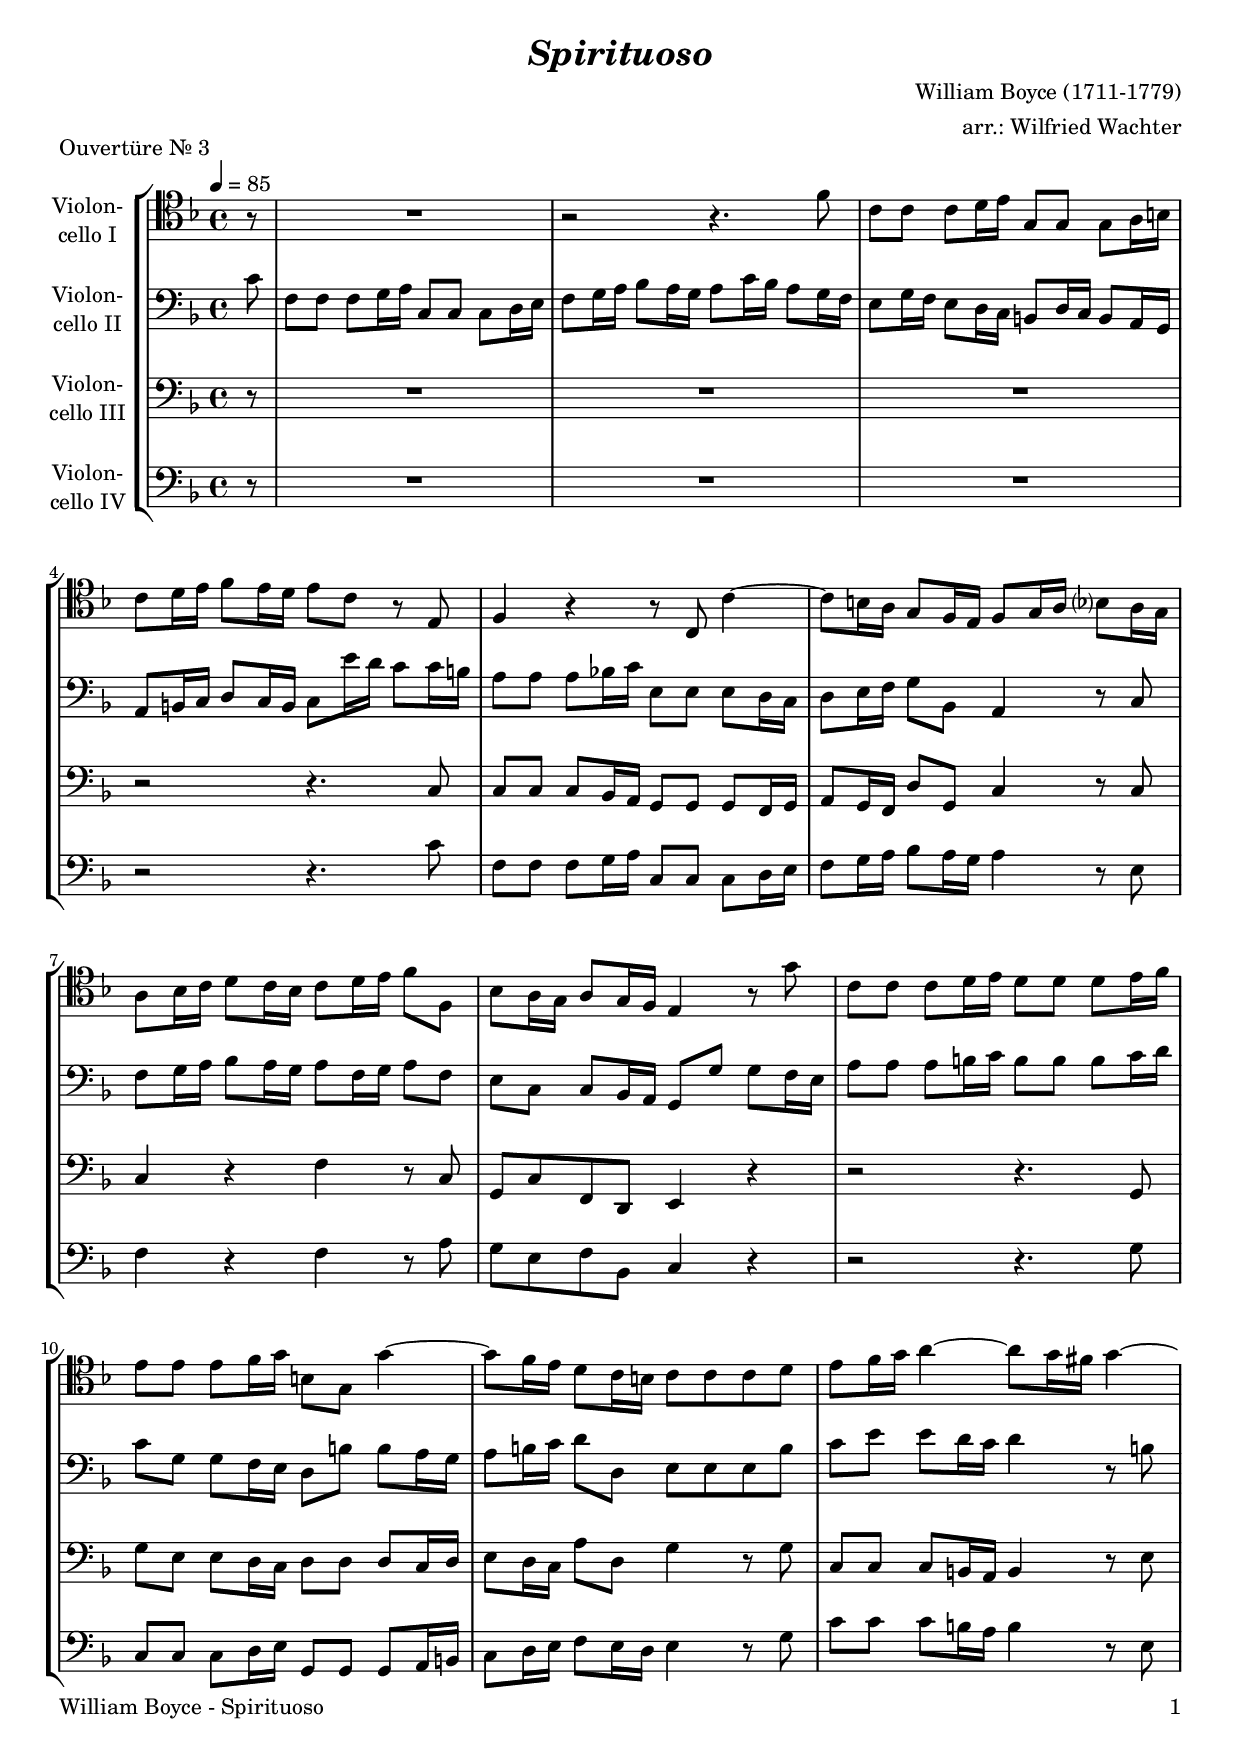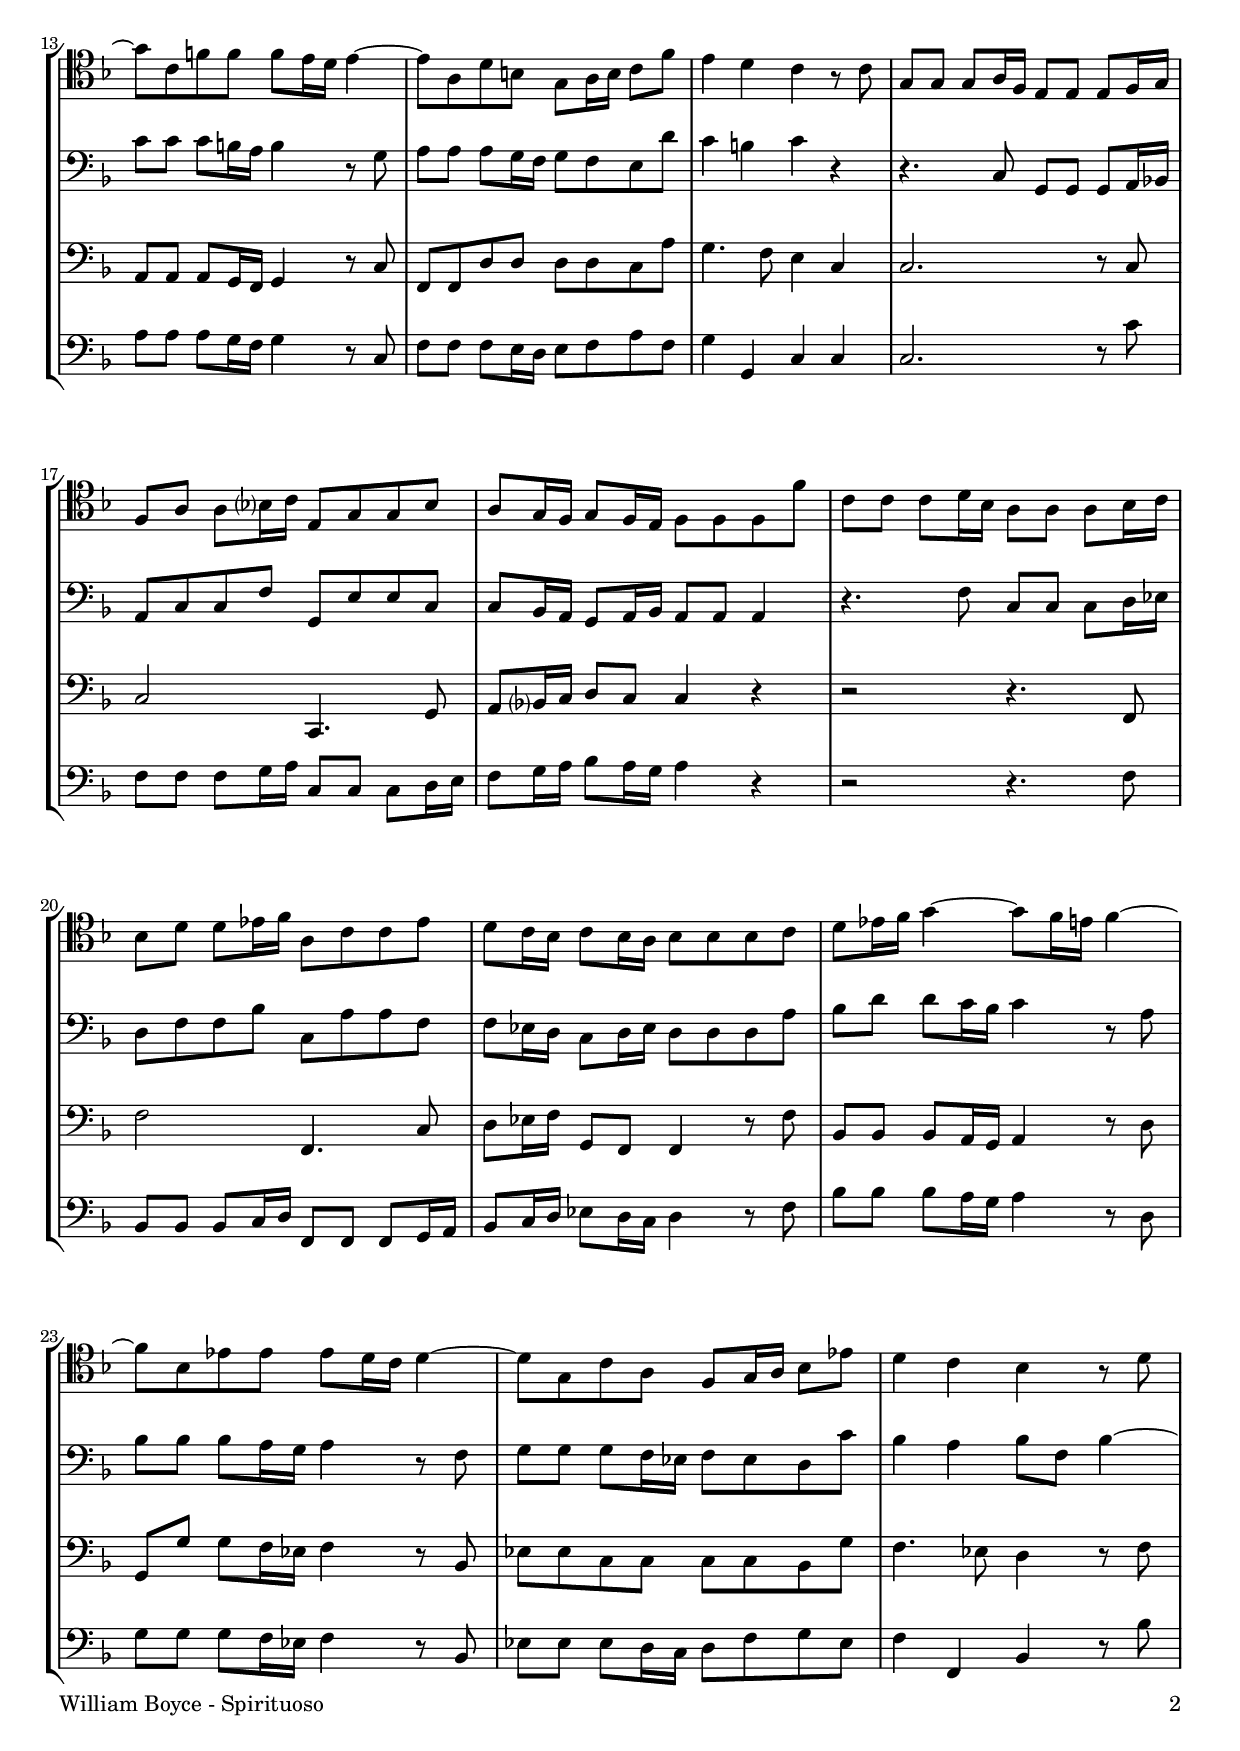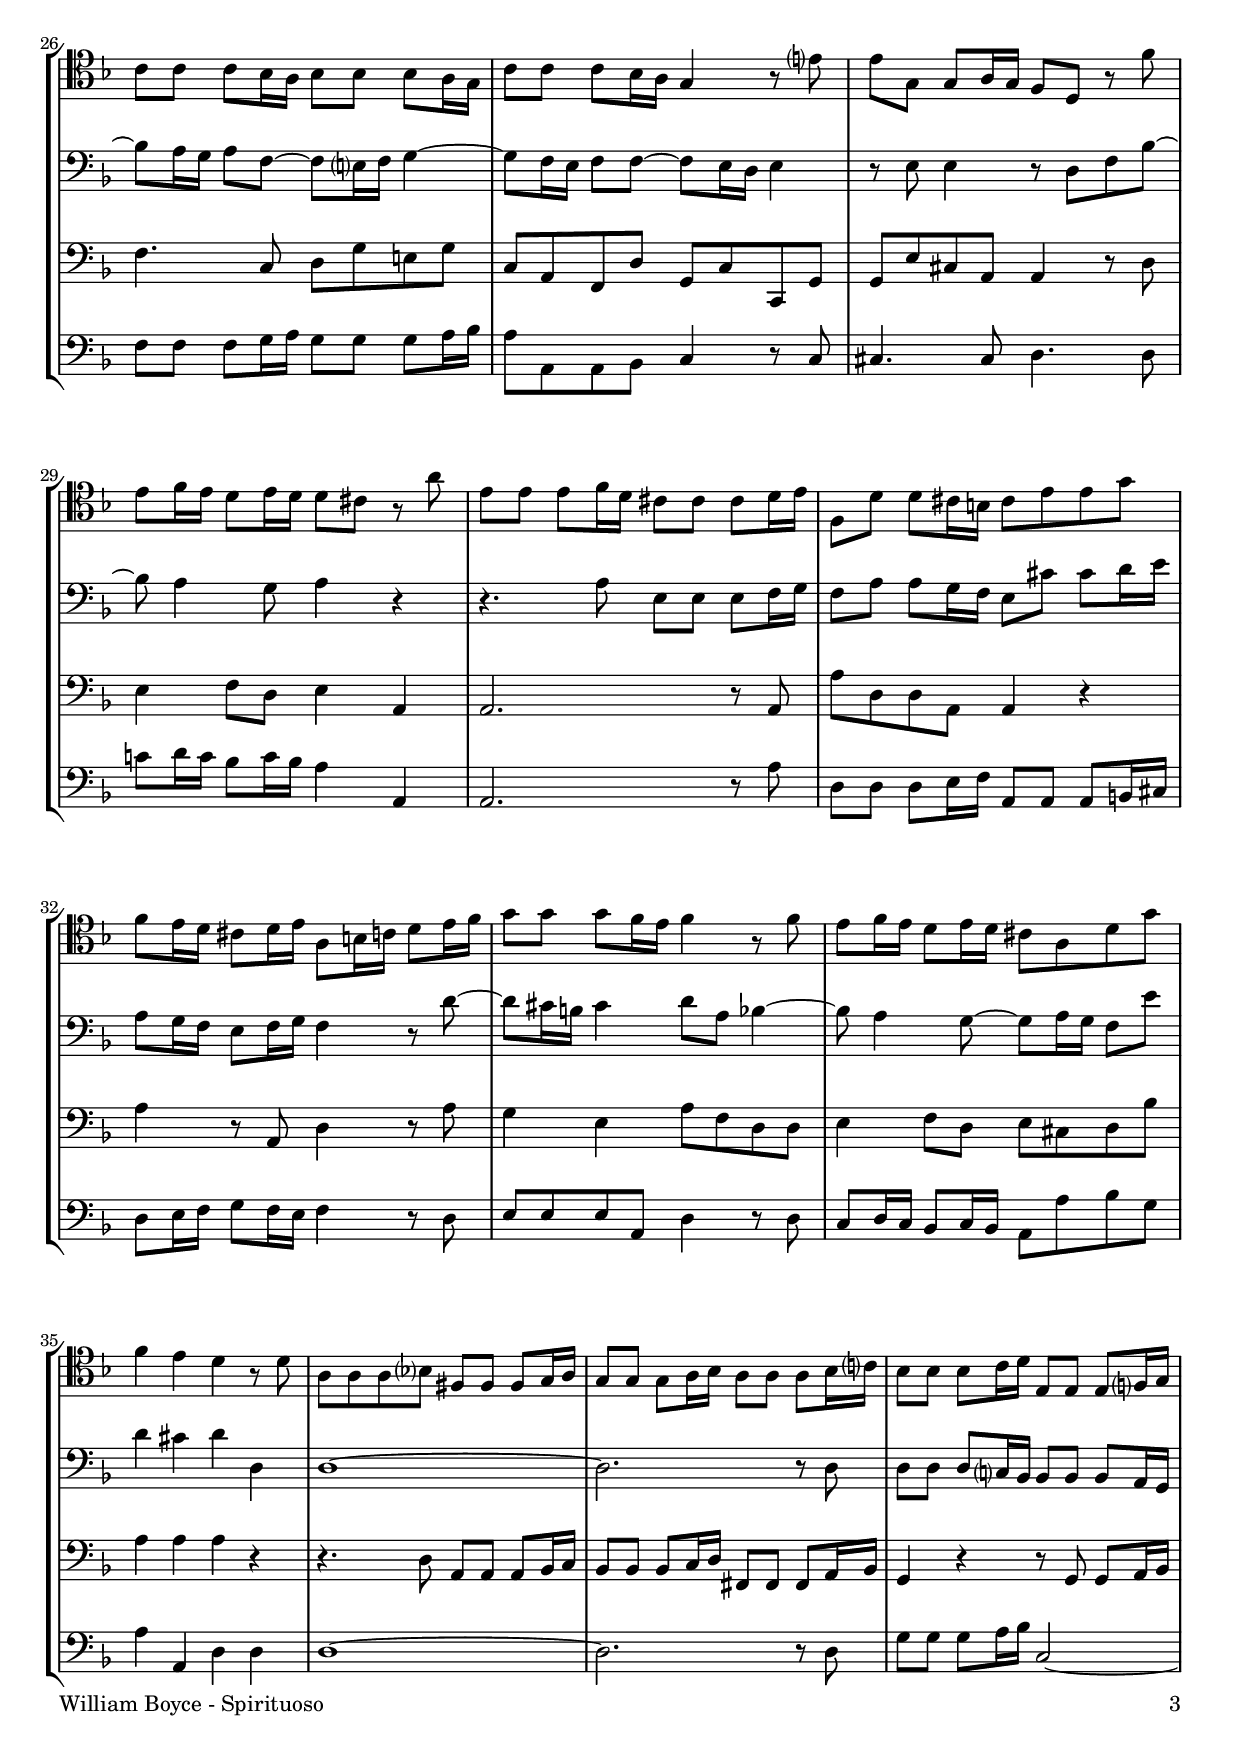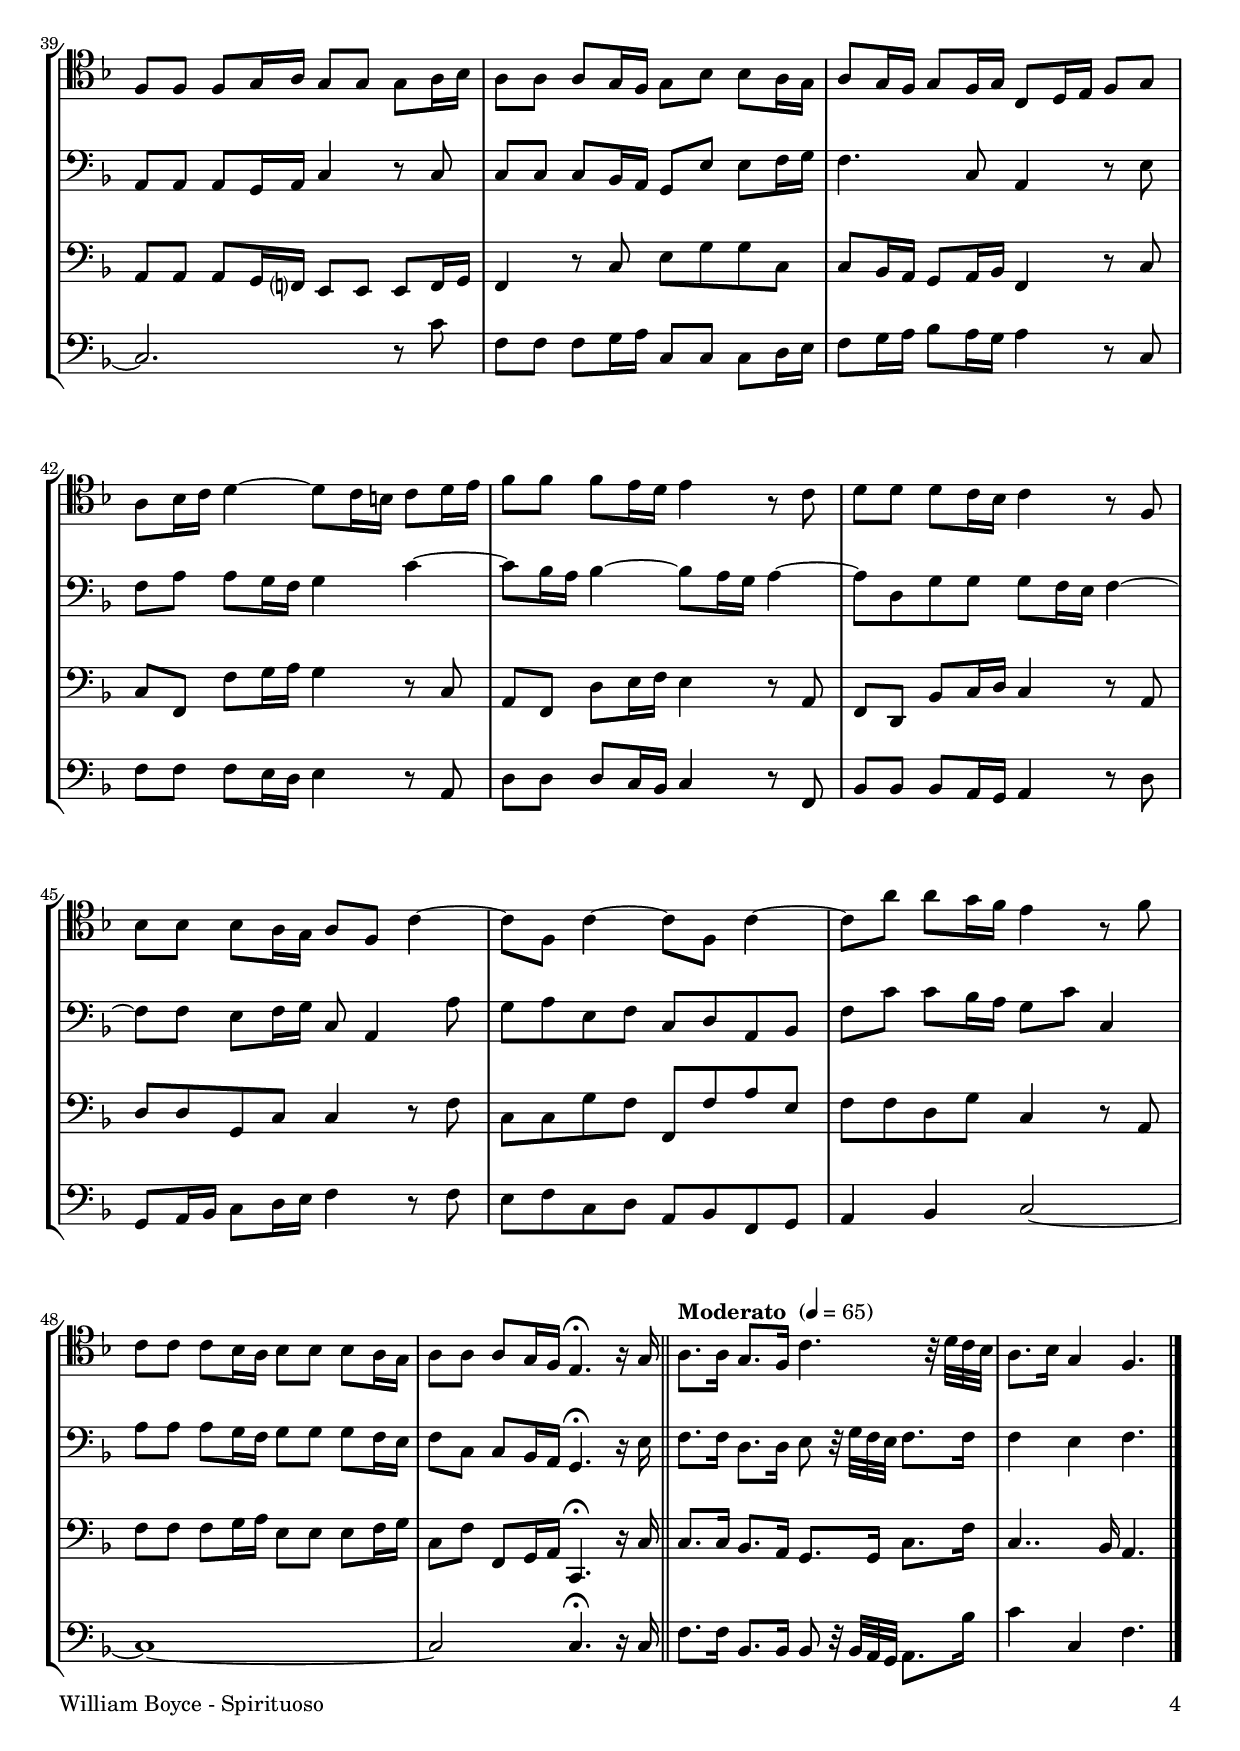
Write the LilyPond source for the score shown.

\version "2.20.2"
\include "deutsch.ly"

#(set-global-staff-size 19)

\header {
  title     = \markup \bold \italic "Spirituoso"
  composer  = "William Boyce (1711-1779)"
  arranger  = "arr.: Wilfried Wachter"
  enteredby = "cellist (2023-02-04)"
  piece     = "Ouvertüre Nr. 3"
}

voiceconsts = {
  \key f \major
  \time 4/4
  \clef "bass"
%  \numericTimeSignature
  \compressEmptyMeasures
  % Set default beaming for all staves
%  \set Timing.beamExceptions = #'()
%  \set Timing.baseMoment     = #(ly:make-moment 1 4)
%  \set Timing.beatStructure  = #'(1 1 1)
  \tempo 4=85
}

micl = "clarinet"
mifl = "flute"
miob = "oboe"
mifh = "french horn"
misx = "tenor sax"
mist = "string ensemble 1"
mivl = "violin"
miba = "cello"
mipz = "pizzicato strings"

mode = { \bar "||" \tempo "Moderato " 4=65 }

va = \relative c' {
  \voiceconsts
  \clef "tenor"

  \partial 8 r8
  R1
  r2 r4. f8
  c c c d16 e g,8 g g a16 h
  c8 d16 e f8 e16 d e8 c r e,
  f4 r r8 c c'4~

  c8 h16 a g8 f16 e f8 g16 a b?8 a16 g
  a8 b16 c d8 c16 b c8 d16 e f8 f,
  b a16 g a8 g16 f e4 r8 g'
  c, c c d16 e d8 d d e16 f

  e8 e e f16 g h,8 g g'4~
  g8 f16 e d8  c16 h c8 c c d
  e f16 g a4~ a8 g16 fis g4~
  g8 c, f! f f e16 d e4~

  e8 a, d h g a16 h c8 f
  e4 d c r8 c
  g g g a16 f e8 e e f16 g
  f8 a a b?16 c e,8 g g b

  a g16 f g8 f16 e f8 f f f'
  c c c d16 b a8 a a b16 c
  b8 d d es16 f a,8 c c es
  d c16 b c8 b16 a b8 b b c

  d es16 f g4~ g8 f16 e f4~
  f8 b, es es es d16 c d4~
  d8 g, c a f g16 a b8 es
  d4 c b r8 d
  c c c b16 a b8 b b a16 g

  c8 c c b16 a g4 r8 e'?
  e g, g a16 g f8 d r f'
  e f16 e d8 e16 d d8 cis r a'
  e e e f16 d cis8 cis cis d16 e

  f,8 d' d cis16 h cis8 e e g
  f e16 d cis8 d16 e a,8 h16 c d8 e16 f
  g8 g g f16 e f4 r8 f
  e f16 e d8 e16 d cis8 a d g

  f4 e d r8 d
  a a a b? fis fis fis g16 a
  g8 g g a16 b a8 a a b16 c?
  b8 b b c16 d e,8 e e f?16 g

  f8 f f g16 a g8 g g a16 b
  a8 a a g16 f g8 b b a16 g
  a8 g16 f g8 f16 g c,8 d16 e f8 g
  a b16 c d4~ d8 c16 h c8 d16 e

  f8 f f e16 d e4 r8 c
  d d d c16 b c4 r8 f,
  b b b a16 g a8 f c'4~
  c8 f, c'4~ c8 f, c'4~
  c8 a' a g16 f e4 r8 f

  c c c b16 a b8 b b a16 g
  a8 a a g16 f e4.\fermata r16 g \mode
  a8. a16 g8. f16 c'4. r32 d c b
  \partial 8*7 a8. b16 g4 f4. \bar "|."
}

vb = \relative c' {
  \voiceconsts

  \partial 8 c8
  f, f f g16 a c,8 c c d16 e
  f8 g16 a b8 a16 g a8 c16 b a8 g16 f
  e8 g16 f e8 d16 c h8 d16 c h8 a16 g

  a8 h16 c d8 c16 h c8 e'16 d c8 c16 h
  a8 a a b!16 c e,8 e e d16 c
  d8 e16 f g8 b, a4 r8 c
  f g16 a b8 a16 g a8 f16 g a8 f

  e c c b16 a g8 g' g f16 e
  a8 a a h16 c h8 h h c16 d
  c8 g g f16 e d8 h' h a16 g
  a8 h16 c d8 d, e e e h'

  c e e d16 c d4 r8 h
  c c c h16 a h4 r8 g
  a a a g16 f g8 f e d'
  c4 h c r
  r4. c,8 g g g a16 b!

  a8 c c f g, e' e c
  c b16 a g8 a16 b a8 a a4
  r4. f'8 c c c d16 es
  d8 f f b c, a' a f

  f es16 d c8 d16 es d8 d d a'
  b d d c16 b c4 r8 a
  b b b a16 g a4 r8 f
  g g g f16 es f8 es d c'

  b4 a b8 f b4~
  b8 a16 g a8 f~ f e?16 f g4~
  g8 f16 e f8 f~ f e16 d e4
  r8 e e4 r8 d f b~
  b a4 g8 a4 r

  r4. a8 e e e f16 g
  f8 a a g16 f e8 cis' cis d16 e
  a,8 g16 f e8 f16 g f4 r8 d'~
  d cis16 h cis4 d8 a b4~

  b8 a4 g8~ g a16 g f8 e'
  d4 cis d d,
  d1~
  d2. r8 d
  d d d c?16 b b8 b b a16 g

  a8 a a g16 a c4 r8 c
  c c c b16 a g8 e' e f16 g
  f4. c8 a4 r8 e'
  f a a g16 f g4 c~

  c8 b16 a b4~ b8 a16 g a4~
  a8 d, g g g f16 e f4~
  f8 f e f16 g c,8 a4 a'8
  g a e f c d a b
  f' c' c b16 a g8 c c,4

  a'8 a a g16 f g8 g g f16 e
  f8 c c b16 a g4.\fermata r16 e' \mode
  f8. f16 d8. d16 e8 r32 g f e f8. f16
  \partial 8*7 f4 e f4. \bar "|."
}

vc = \relative c {
  \voiceconsts
  
  \partial 8 r8
  R1*3
  r2 r4. c8
  c c c b16 a g8 g g f16 g
  a8 g16 f d'8 g, c4 r8 c
  c4 r f r8 c

  g c f, d e4 r
  r2 r4. g8
  g' e e d16 c d8 d d c16 d
  e8 d16 c a'8 d, g4 r8 g
  c, c c h16 a h4 r8 e

  a, a a g16 f g4 r8 c
  f, f d' d d d c a'
  g4. f8 e4 c
  c2. r8 c
  c2 c,4. g'8
  a b?16 c d8 c c4 r

  r2 r4. f,8
  f'2 f,4. c'8
  d es16 f g,8 f f4 r8 f'
  b, b b a16 g a4 r8 d
  g, g' g f16 es f4 r8 b,

  es es c c c c b g'
  f4. es8 d4 r8 f
  f4. c8 d g e! g
  c, a f d' g, c c, g'
  g e' cis a a4 r8 d
  e4 f8 d e4 a,

  a2. r8 a
  a' d, d a a4 r
  a' r8 a, d4 r8 a'
  g4 e a8 f d d
  e4 f8 d e cis d b'
  a4 a a r

  r4. d,8 a a a b16 c
  b8 b b c16 d fis,8 fis fis a16 b
  g4 r r8 g g a16 b
  a8 a a g16 f? e8 e e f16 g

  f4 r8 c' e g g c,
  c b16 a g8 a16 b f4 r8 c'
  c f, f' g16 a g4 r8 c,
  a f d' e16 f e4 r8 a,
  f d b' c16 d c4 r8 a

  d d g, c c4 r8 f
  c c g' f f, f' a e
  f f d g c,4 r8 a
  f' f f g16 a e8 e e f16 g
  c,8 f f, g16 a c,4.\fermata r16 c' \mode

  c8. c16 b8. a16 g8. g16 c8. f16
  \partial 8*7 c4.. b16 a4. \bar "|."
}

vd = \relative c' {
  \voiceconsts
  
  \partial 8 r8
  R1*3
  r2 r4. c8
  f, f f g16 a c,8 c c d16 e
  f8 g16 a b8 a16 g a4 r8 e
  f4 r f r8 a

  g e f b, c4 r
  r2 r4. g'8
  c, c c d16 e g,8 g g a16 h
  c8 d16 e f8 e16 d e4 r8 g
  c c c h16 a h4 r8 e,

  a a a g16 f g4 r8 c,
  f f f e16 d e8 f a f
  g4 g, c c
  c2. r8 c'
  f, f f g16 a c,8 c c d16 e

  f8 g16 a b8 a16 g a4 r
  r2 r4. f8
  b, b b c16 d f,8 f f g16 a
  b8 c16 d es8 d16 c d4 r8 f
  b b b a16 g a4 r8 d,

  g g g f16 es f4 r8 b,
  es es es d16 c d8 f g es
  f4 f, b r8 b'
  f f f g16 a g8 g g a16 b
  a8 a, a b c4 r8 c

  cis4. cis8 d4. d8
  c'! d16 c b8 c16 b a4 a,
  a2. r8 a'
  d, d d e16 f a,8 a a h16 cis
  d8 e16 f g8 f16 e f4 r8 d

  e e e a, d4 r8 d
  c d16 c b8 c16 b a8 a' b g
  a4 a, d d
  d1~
  d2. r8 d
  g g g a16 b c,2~

  c2. r8 c'
  f, f f g16 a c,8 c c d16 e
  f8 g16 a b8 a16 g a4 r8 c,
  f f f e16 d e4 r8 a,
  d d d c16 b c4 r8 f,

  b b b a16 g a4 r8 d
  g, a16 b c8 d16 e f4 r8 f
  e f c d a b f g
  a4 b c2~
  c1~
  c2 c4.\fermata r16 c \mode

  f8. f16 b,8. b16 b8 r32 b a g a8. b'16
  \partial 8*7 c4 c, f4. \bar "|."
}


music = \new StaffGroup <<
      \new Staff {
	\set Staff.midiInstrument = \miba
	\set Staff.instrumentName = \markup \center-column { "Violon-" "cello I" }
	\transpose  f f { \va }
      }

      \new Staff {
	\set Staff.midiInstrument = \miba
	\set Staff.instrumentName = \markup \center-column { "Violon-" "cello II" }
	\transpose  f f { \vb }
      }

      \new Staff {
	\set Staff.midiInstrument = \miba
	\set Staff.instrumentName = \markup \center-column { "Violon-" "cello III" }
	\transpose  f f { \vc }
      }

      \new Staff {
	\set Staff.midiInstrument = \miba
	\set Staff.instrumentName = \markup \center-column { "Violon-" "cello IV" }
	\transpose  f f { \vd }
      }
>>

\book {
   \paper {
    print-page-number = ##t
    print-first-page-number = ##t
    ragged-last-bottom = ##f
    oddHeaderMarkup = \markup \null
    evenHeaderMarkup = \markup \null
    oddFooterMarkup = \markup {
      \fill-line {
        \on-the-fly #print-page-number-check-first
        "William Boyce - Spirituoso" \fromproperty #'page:page-number-string
      }
    }
    evenFooterMarkup = \oddFooterMarkup
  } \score {
    \music
    \layout {}
  }

  \score {
    \unfoldRepeats \music

    \midi {
      \context {
        \Score
      }
    }
  }
}